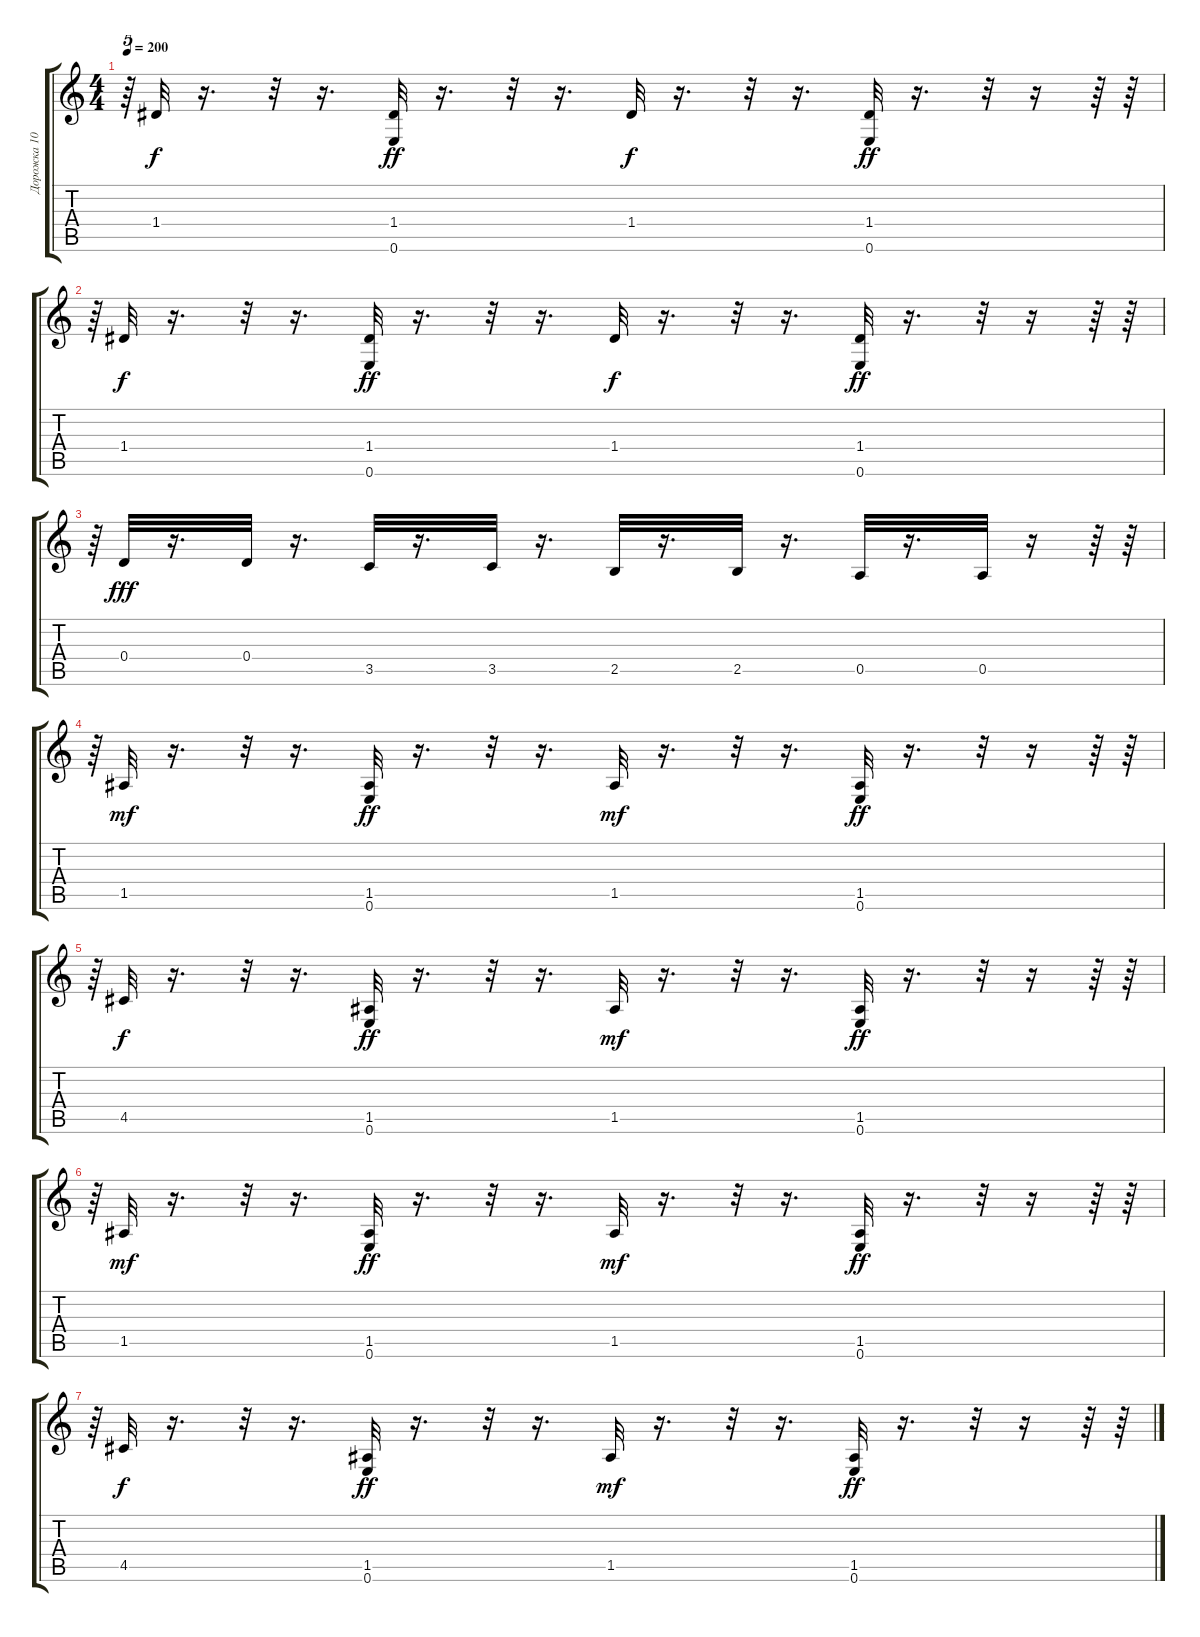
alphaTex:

\track ("Дорожка 10" "Дорожка 10") {instrument acousticguitarnylon}
\staff {score tabs}
\tuning (E4 B3 G3 D3 A2 E2) {hide}
\ts (4 4)
\tempo 200
\clef g2
\ks c
r.64{tu (5 4) dy ff} 1.4.32{dy f} r.16{d} r.32 r.16{d} (1.4 0.6).32{dy ff} r.16{d} r.32 r.16{d} 1.4.32{dy f} r.16{d} r.32 r.16{d} (1.4 0.6).32{dy ff} r.16{d} r.32 r.16 r.64 r.64 |
r.64{tu (5 4)} 1.4.32{dy f} r.16{d} r.32 r.16{d} (1.4 0.6).32{dy ff} r.16{d} r.32 r.16{d} 1.4.32{dy f} r.16{d} r.32 r.16{d} (1.4 0.6).32{dy ff} r.16{d} r.32 r.16 r.64 r.64 |
r.64{tu (5 4)} 0.4.32{dy fff} r.16{d} 0.4.32 r.16{d} 3.5.32 r.16{d} 3.5.32 r.16{d} 2.5.32 r.16{d} 2.5.32 r.16{d} 0.5.32 r.16{d} 0.5.32 r.16 r.64 r.64 |
r.64{tu (5 4)} 1.5.32{dy mf} r.16{d} r.32 r.16{d} (1.5 0.6).32{dy ff} r.16{d} r.32 r.16{d} 1.5.32{dy mf} r.16{d} r.32 r.16{d} (1.5 0.6).32{dy ff} r.16{d} r.32 r.16 r.64 r.64 |
r.64{tu (5 4)} 4.5.32{dy f} r.16{d} r.32 r.16{d} (1.5 0.6).32{dy ff} r.16{d} r.32 r.16{d} 1.5.32{dy mf} r.16{d} r.32 r.16{d} (1.5 0.6).32{dy ff} r.16{d} r.32 r.16 r.64 r.64 |
r.64{tu (5 4)} 1.5.32{dy mf} r.16{d} r.32 r.16{d} (1.5 0.6).32{dy ff} r.16{d} r.32 r.16{d} 1.5.32{dy mf} r.16{d} r.32 r.16{d} (1.5 0.6).32{dy ff} r.16{d} r.32 r.16 r.64 r.64 |
r.64{tu (5 4)} 4.5.32{dy f} r.16{d} r.32 r.16{d} (1.5 0.6).32{dy ff} r.16{d} r.32 r.16{d} 1.5.32{dy mf} r.16{d} r.32 r.16{d} (1.5 0.6).32{dy ff} r.16{d} r.32 r.16 r.64 r.64
